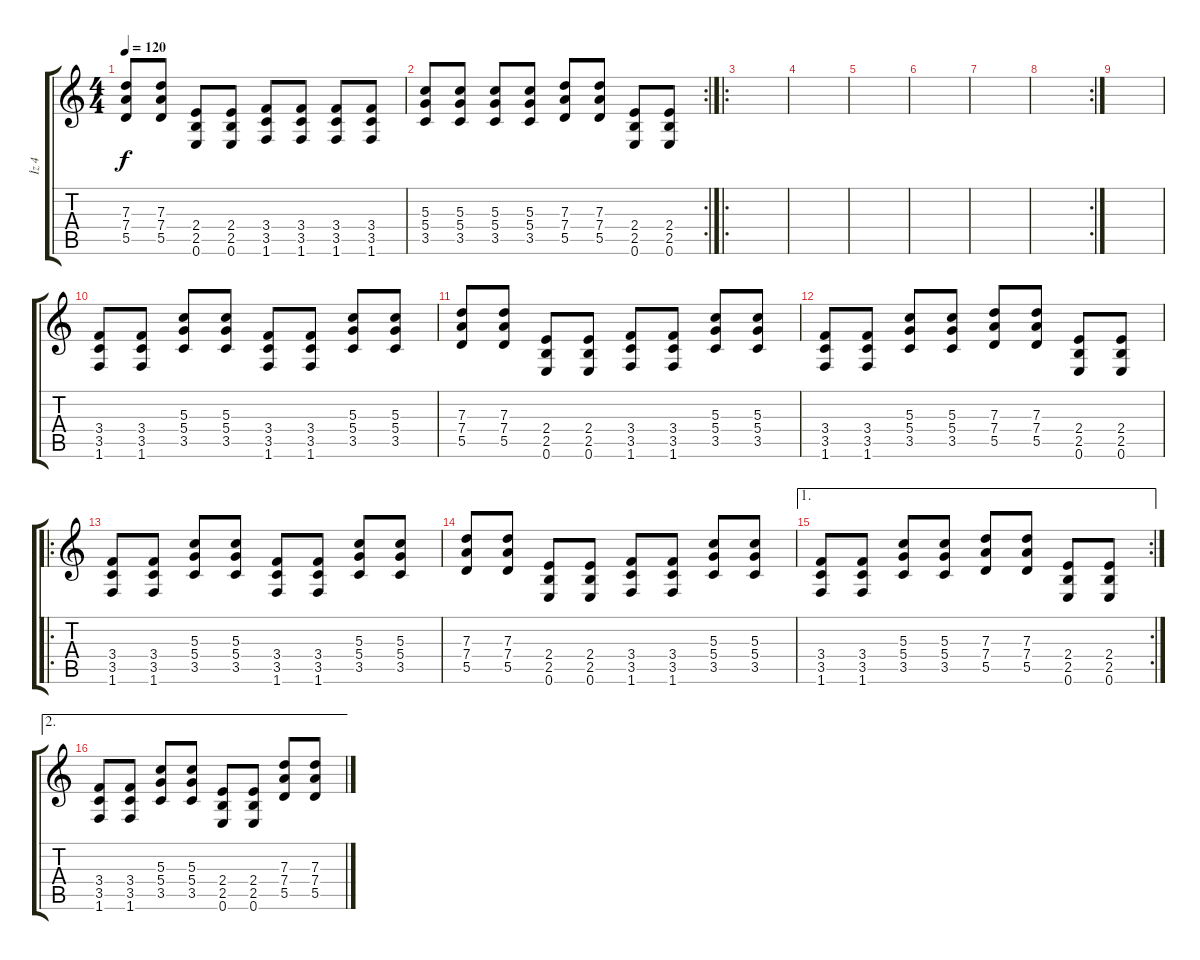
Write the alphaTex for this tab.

\track ("İz 4" "İz 4") {instrument distortionguitar}
\staff {score tabs}
\tuning (E4 B3 G3 D3 A2 E2) {hide}
\ts (4 4)
\tempo 120
\clef g2
\ks c
(7.3 7.4 5.5).8{dy f} (7.3 7.4 5.5).8 (2.4 2.5 0.6).8 (2.4 2.5 0.6).8 (3.4 3.5 1.6).8 (3.4 3.5 1.6).8 (3.4 3.5 1.6).8 (3.4 3.5 1.6).8 |
\rc 2
(5.3 5.4 3.5).8 (5.3 5.4 3.5).8 (5.3 5.4 3.5).8 (5.3 5.4 3.5).8 (7.3 7.4 5.5).8 (7.3 7.4 5.5).8 (2.4 2.5 0.6).8 (2.4 2.5 0.6).8 |
\ro
|
|
|
|
|
\rc 2
|
|
(3.4 3.5 1.6).8 (3.4 3.5 1.6).8 (5.3 5.4 3.5).8 (5.3 5.4 3.5).8 (3.4 3.5 1.6).8 (3.4 3.5 1.6).8 (5.3 5.4 3.5).8 (5.3 5.4 3.5).8 |
(7.3 7.4 5.5).8 (7.3 7.4 5.5).8 (2.4 2.5 0.6).8 (2.4 2.5 0.6).8 (3.4 3.5 1.6).8 (3.4 3.5 1.6).8 (5.3 5.4 3.5).8 (5.3 5.4 3.5).8 |
(3.4 3.5 1.6).8 (3.4 3.5 1.6).8 (5.3 5.4 3.5).8 (5.3 5.4 3.5).8 (7.3 7.4 5.5).8 (7.3 7.4 5.5).8 (2.4 2.5 0.6).8 (2.4 2.5 0.6).8 |
\ro
(3.4 3.5 1.6).8 (3.4 3.5 1.6).8 (5.3 5.4 3.5).8 (5.3 5.4 3.5).8 (3.4 3.5 1.6).8 (3.4 3.5 1.6).8 (5.3 5.4 3.5).8 (5.3 5.4 3.5).8 |
(7.3 7.4 5.5).8 (7.3 7.4 5.5).8 (2.4 2.5 0.6).8 (2.4 2.5 0.6).8 (3.4 3.5 1.6).8 (3.4 3.5 1.6).8 (5.3 5.4 3.5).8 (5.3 5.4 3.5).8 |
\ae 1
\rc 2
(3.4 3.5 1.6).8 (3.4 3.5 1.6).8 (5.3 5.4 3.5).8 (5.3 5.4 3.5).8 (7.3 7.4 5.5).8 (7.3 7.4 5.5).8 (2.4 2.5 0.6).8 (2.4 2.5 0.6).8 |
\ae 2
(3.4 3.5 1.6).8 (3.4 3.5 1.6).8 (5.3 5.4 3.5).8 (5.3 5.4 3.5).8 (2.4 2.5 0.6).8 (2.4 2.5 0.6).8 (7.3 7.4 5.5).8 (7.3 7.4 5.5).8
